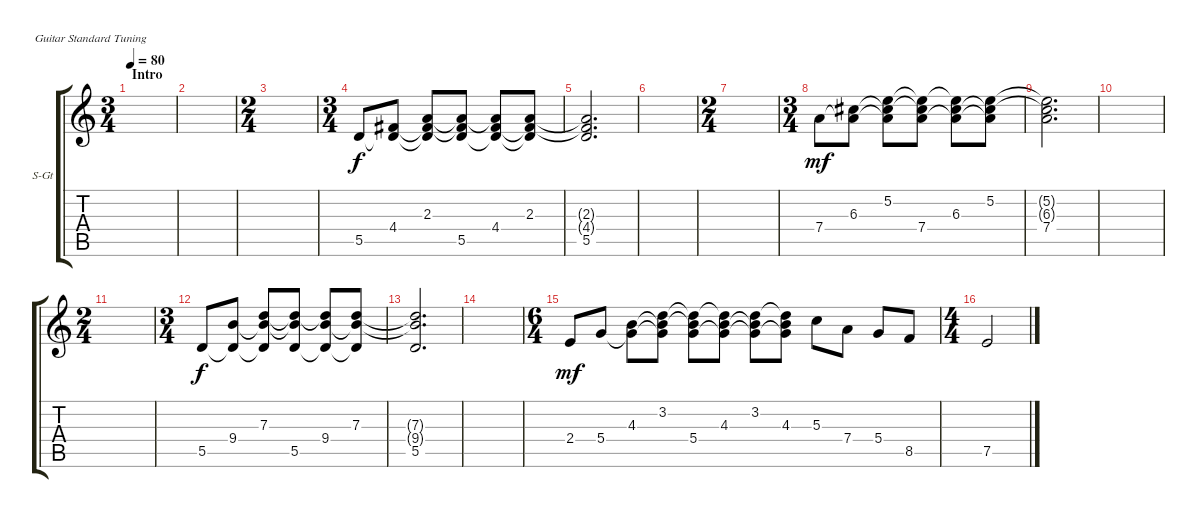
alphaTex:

\bracketExtendMode groupsimilarinstruments
\firstSystemTrackNameOrientation horizontal
\otherSystemsTrackNameOrientation horizontal
\track ("Acoustic Harmony" "S-Gt") {instrument acousticguitarsteel}
\staff {score tabs}
\tuning (E4 B3 G3 D3 A2 E2)
\ts (3 4)
\section ("" "Intro")
\tempo 80
\clef g2
\scale
1.06936
\ks c
|
\scale
0.930643 |
\ts (2 4)
\scale
1.06936 |
\ts (3 4)
\scale
0.930643 5.5.8 (4.4 5.5{t}).8 (2.3 5.5{t} 4.4{t}).8 (5.5 2.3{t} 4.4{t}).8 (4.4 5.5{t} 2.3{t}).8 (2.3 5.5{t} 4.4{t}).8 |
\scale
1.03909 (5.5 4.4{t} 2.3{t}).2{d} |
\scale
0.960908 |
\ts (2 4)
\scale
1.06936 |
\ts (3 4)
\scale
0.930643 7.4.8{dy mf} (6.3 7.4{t}).8 (5.2 6.3{t} 7.4{t}).8 (7.4 5.2{t} 6.3{t}).8 (6.3 5.2{t} 7.4{t}).8 (5.2 7.4{t} 6.3{t}).8 |
\scale
1.03909 (5.2{t} 6.3{t} 7.4).2{d} |
\scale
0.960908 |
\ts (2 4)
\scale
1.06936 |
\ts (3 4)
\scale
0.930643 5.5.8{dy f} (9.4 5.5{t}).8 (7.3 5.5{t} 9.4{t}).8 (5.5 7.3{t} 9.4{t}).8 (9.4 5.5{t} 7.3{t}).8 (7.3 5.5{t} 9.4{t}).8 |
\scale
1.03909 (5.5 9.4{t} 7.3{t}).2{d} |
\scale
0.960908 |
\ts (6 4)
\scale
1.06936 2.4.8{dy mf} 5.4.8 (4.3 5.4{t}).8 (3.2 5.4{t} 4.3{t}).8 (5.4 4.3{t} 3.2{t}).8 (4.3 3.2{t} 5.4{t}).8 (3.2 4.3{t} 5.4{t}).8 (4.3 5.4{t} 3.2{t}).8 5.3.8 7.4.8 5.4.8 8.5.8 |
\ts (4 4)
\scale
0.930643 7.5.2
